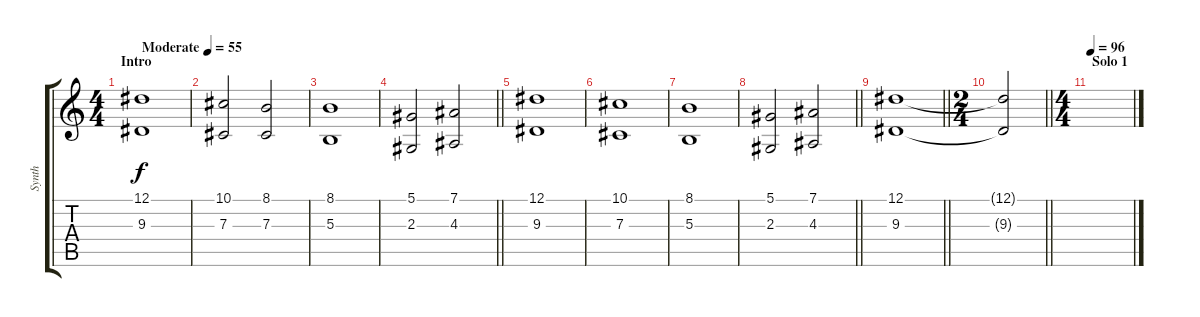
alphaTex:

\track ("Synth" "Synth") {instrument synthstrings1}
\staff {score tabs}
\tuning (Eb4 Bb3 Gb3 Db3 Ab2 Eb2) {hide}
\ts (4 4)
\section ("" "Intro")
\tempo (55 "Moderate")
\clef g2
\ks c
(12.1 9.3).1{dy f instrument synthstrings1} |
(10.1 7.3).2 (8.1 7.3).2 |
(8.1 5.3).1 |
\barLineRight lightlight
(5.1 2.3).2 (7.1 4.3).2 |
(12.1 9.3).1 |
(10.1 7.3).1 |
(8.1 5.3).1 |
\barLineRight lightlight
(5.1 2.3).2 (7.1 4.3).2 |
\barLineRight lightlight
(12.1 9.3).1 |
\ts (2 4)
\barLineRight lightlight
(12.1{t} 9.3{t}).2 |
\ts (4 4)
\section ("" "Solo 1")
\tempo 96
